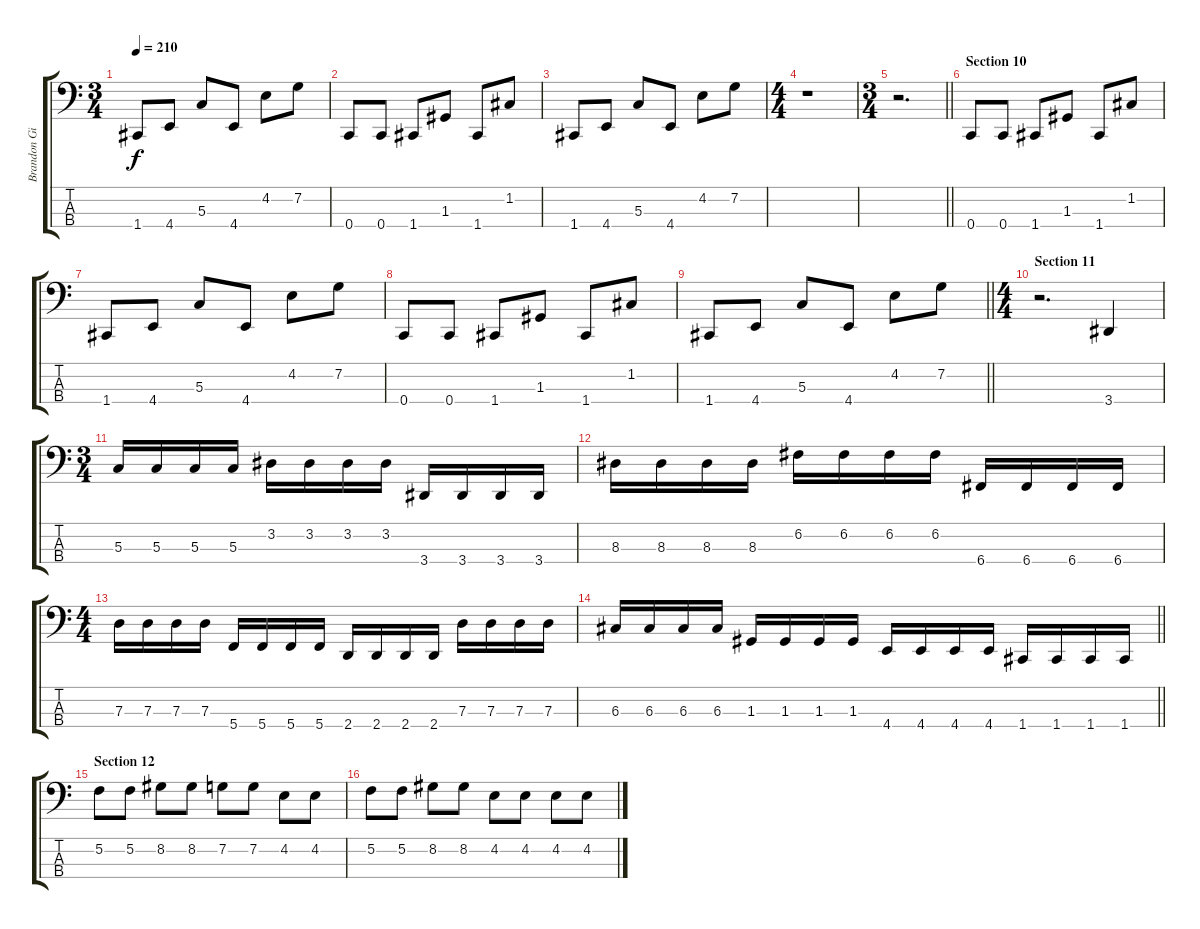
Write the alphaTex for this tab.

\track ("Brandon Giffin - bass" "Brandon Gi") {instrument electricbassfinger}
\staff {score tabs}
\tuning (F2 C2 G1 C1) {hide}
\ts (3 4)
\tempo 210
\clef f4
\ks c
1.4.8{dy f} 4.4.8 5.3.8 4.4.8 4.2.8 7.2.8 |
0.4.8 0.4.8 1.4.8 1.3.8 1.4.8 1.2.8 |
1.4.8 4.4.8 5.3.8 4.4.8 4.2.8 7.2.8 |
\ts (4 4)
r.1 |
\ts (3 4)
\barLineRight lightlight
r.2{d} |
\section ("" "Section 10")
0.4.8 0.4.8 1.4.8 1.3.8 1.4.8 1.2.8 |
1.4.8 4.4.8 5.3.8 4.4.8 4.2.8 7.2.8 |
0.4.8 0.4.8 1.4.8 1.3.8 1.4.8 1.2.8 |
\barLineRight lightlight
1.4.8 4.4.8 5.3.8 4.4.8 4.2.8 7.2.8 |
\ts (4 4)
\section ("" "Section 11")
r.2{d} 3.4.4 |
\ts (3 4)
5.3.16 5.3.16 5.3.16 5.3.16 3.2.16 3.2.16 3.2.16 3.2.16 3.4.16 3.4.16 3.4.16 3.4.16 |
8.3.16 8.3.16 8.3.16 8.3.16 6.2.16 6.2.16 6.2.16 6.2.16 6.4.16 6.4.16 6.4.16 6.4.16 |
\ts (4 4)
7.3.16 7.3.16 7.3.16 7.3.16 5.4.16 5.4.16 5.4.16 5.4.16 2.4.16 2.4.16 2.4.16 2.4.16 7.3.16 7.3.16 7.3.16 7.3.16 |
\barLineRight lightlight
6.3.16 6.3.16 6.3.16 6.3.16 1.3.16 1.3.16 1.3.16 1.3.16 4.4.16 4.4.16 4.4.16 4.4.16 1.4.16 1.4.16 1.4.16 1.4.16 |
\section ("" "Section 12")
5.2.8 5.2.8 8.2.8 8.2.8 7.2.8 7.2.8 4.2.8 4.2.8 |
5.2.8 5.2.8 8.2.8 8.2.8 4.2.8 4.2.8 4.2.8 4.2.8
